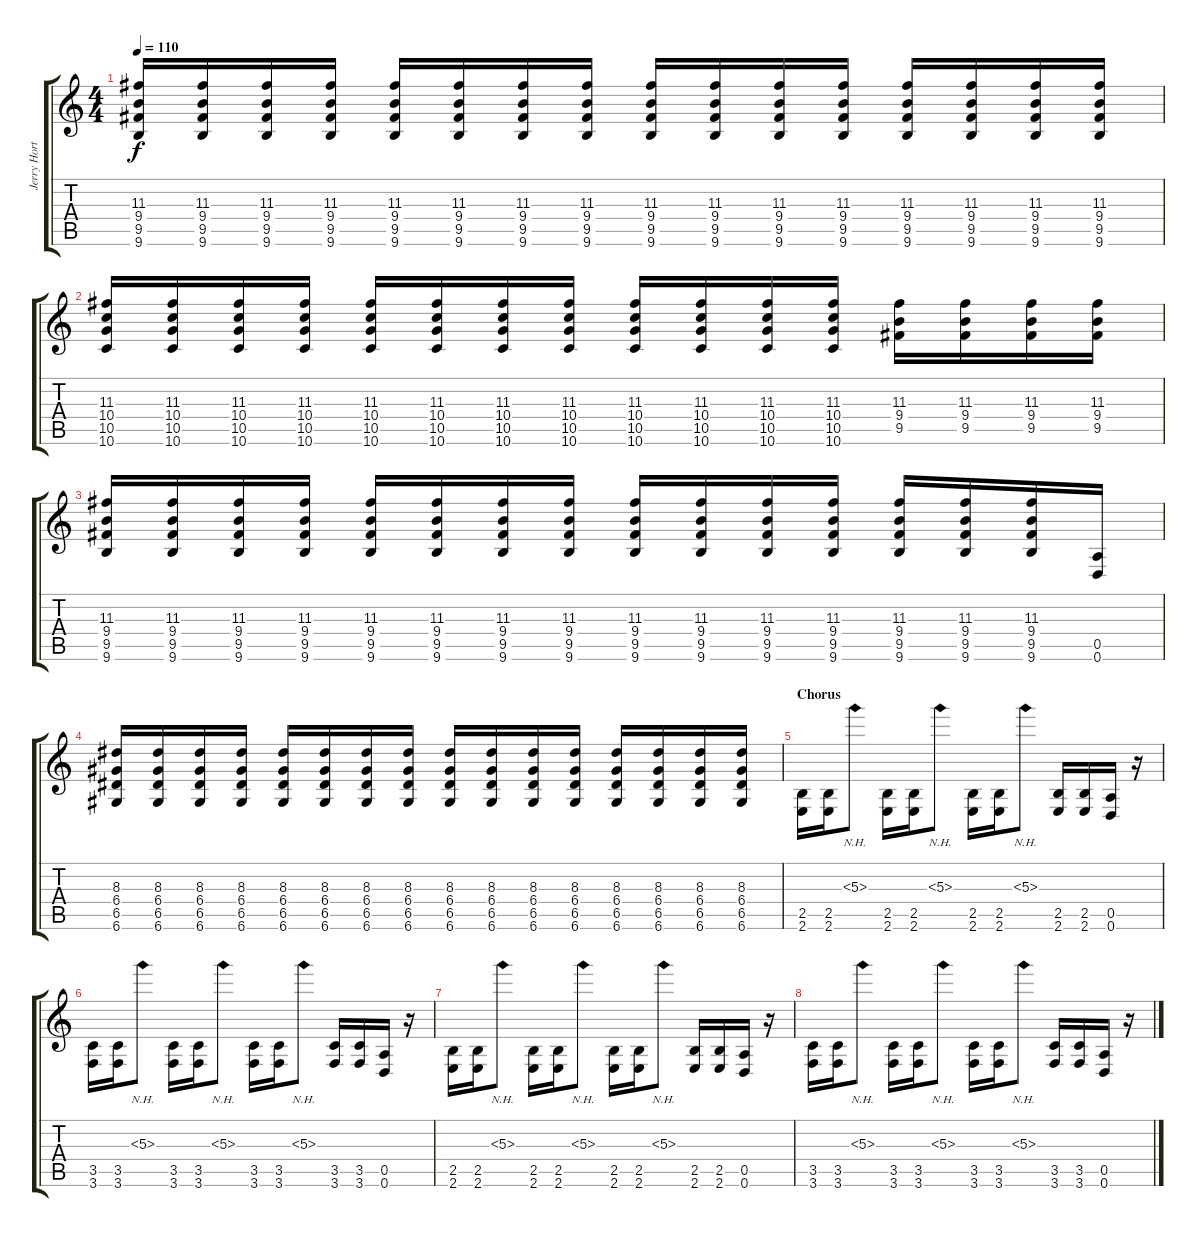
\track ("Jerry Horton" "Jerry Hort") {instrument distortionguitar}
\staff {score tabs}
\tuning (E4 B3 G3 D3 A2 D2) {hide}
\ts (4 4)
\tempo 110
\clef g2
\ks c
(11.3 9.4 9.5 9.6).16{dy f} (11.3 9.4 9.5 9.6).16 (11.3 9.4 9.5 9.6).16 (11.3 9.4 9.5 9.6).16 (11.3 9.4 9.5 9.6).16 (11.3 9.4 9.5 9.6).16 (11.3 9.4 9.5 9.6).16 (11.3 9.4 9.5 9.6).16 (11.3 9.4 9.5 9.6).16 (11.3 9.4 9.5 9.6).16 (11.3 9.4 9.5 9.6).16 (11.3 9.4 9.5 9.6).16 (11.3 9.4 9.5 9.6).16 (11.3 9.4 9.5 9.6).16 (11.3 9.4 9.5 9.6).16 (11.3 9.4 9.5 9.6).16 |
(11.3 10.4 10.5 10.6).16 (11.3 10.4 10.5 10.6).16 (11.3 10.4 10.5 10.6).16 (11.3 10.4 10.5 10.6).16 (11.3 10.4 10.5 10.6).16 (11.3 10.4 10.5 10.6).16 (11.3 10.4 10.5 10.6).16 (11.3 10.4 10.5 10.6).16 (11.3 10.4 10.5 10.6).16 (11.3 10.4 10.5 10.6).16 (11.3 10.4 10.5 10.6).16 (11.3 10.4 10.5 10.6).16 (11.3 9.4 9.5).16 (11.3 9.4 9.5).16 (11.3 9.4 9.5).16 (11.3 9.4 9.5).16 |
(11.3 9.4 9.5 9.6).16 (11.3 9.4 9.5 9.6).16 (11.3 9.4 9.5 9.6).16 (11.3 9.4 9.5 9.6).16 (11.3 9.4 9.5 9.6).16 (11.3 9.4 9.5 9.6).16 (11.3 9.4 9.5 9.6).16 (11.3 9.4 9.5 9.6).16 (11.3 9.4 9.5 9.6).16 (11.3 9.4 9.5 9.6).16 (11.3 9.4 9.5 9.6).16 (11.3 9.4 9.5 9.6).16 (11.3 9.4 9.5 9.6).16 (11.3 9.4 9.5 9.6).16 (11.3 9.4 9.5 9.6).16 (0.5 0.6).16 |
(8.3 6.4 6.5 6.6).16 (8.3 6.4 6.5 6.6).16 (8.3 6.4 6.5 6.6).16 (8.3 6.4 6.5 6.6).16 (8.3 6.4 6.5 6.6).16 (8.3 6.4 6.5 6.6).16 (8.3 6.4 6.5 6.6).16 (8.3 6.4 6.5 6.6).16 (8.3 6.4 6.5 6.6).16 (8.3 6.4 6.5 6.6).16 (8.3 6.4 6.5 6.6).16 (8.3 6.4 6.5 6.6).16 (8.3 6.4 6.5 6.6).16 (8.3 6.4 6.5 6.6).16 (8.3 6.4 6.5 6.6).16 (8.3 6.4 6.5 6.6).16 |
\section ("" "Chorus")
(2.5 2.6).16 (2.5 2.6).16 5.3{nh}.8 (2.5 2.6).16 (2.5 2.6).16 5.3{nh}.8 (2.5 2.6).16 (2.5 2.6).16 5.3{nh}.8 (2.5 2.6).16 (2.5 2.6).16 (0.5 0.6).16 r.16 |
(3.5 3.6).16 (3.5 3.6).16 5.3{nh}.8 (3.5 3.6).16 (3.5 3.6).16 5.3{nh}.8 (3.5 3.6).16 (3.5 3.6).16 5.3{nh}.8 (3.5 3.6).16 (3.5 3.6).16 (0.5 0.6).16 r.16 |
(2.5 2.6).16 (2.5 2.6).16 5.3{nh}.8 (2.5 2.6).16 (2.5 2.6).16 5.3{nh}.8 (2.5 2.6).16 (2.5 2.6).16 5.3{nh}.8 (2.5 2.6).16 (2.5 2.6).16 (0.5 0.6).16 r.16 |
(3.5 3.6).16 (3.5 3.6).16 5.3{nh}.8 (3.5 3.6).16 (3.5 3.6).16 5.3{nh}.8 (3.5 3.6).16 (3.5 3.6).16 5.3{nh}.8 (3.5 3.6).16 (3.5 3.6).16 (0.5 0.6).16 r.16
